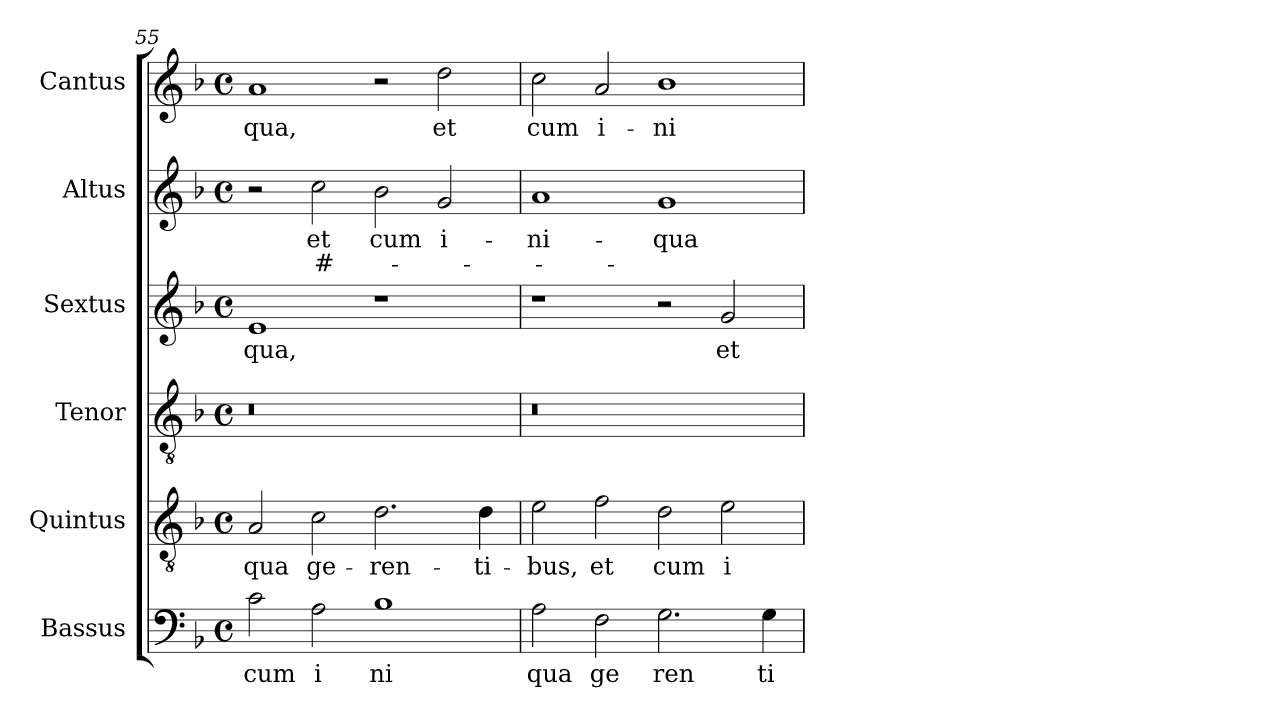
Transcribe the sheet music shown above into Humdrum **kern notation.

**kern	**text	**kern	**text	**kern	**kern	**text	**kern	**text	**text	**kern	**text
*part6	*part6	*part5	*part5	*part4	*part3	*part3	*part2	*part2	*part2	*part1	*part1
*staff6	*staff6	*staff5	*staff5	*staff4	*staff3	*staff3	*staff2	*staff2	*staff2	*staff1	*staff1
*I"Bassus	*	*I"Quintus	*	*I"Tenor	*I"Sextus	*	*I"Altus	*	*	*I"Cantus	*
*clefF4	*	*clefGv2	*	*clefGv2	*clefG2	*	*clefG2	*	*	*clefG2	*
*k[b-]	*	*k[b-]	*	*k[b-]	*k[b-]	*	*k[b-]	*	*	*k[b-]	*
*F:	*	*F:	*	*F:	*F:	*	*F:	*	*	*F:	*
*M4/4	*	*M4/4	*	*M4/4	*M4/4	*	*M4/4	*	*	*M4/4	*
*met(c)	*	*met(c)	*	*met(c)	*met(c)	*	*met(c)	*	*	*met(c)	*
=55	=55	=55	=55	=55	=55	=55	=55	=55	=55	=55	=55
!	!LO:LY:b:cj	!	!LO:LY:b:cj	!	!	!LO:LY:b:cj	!	!	!	!	!LO:LY:b:cj
2c\	cum	2A/	-qua	0r	1e	-qua,	2r	.	.	1a	-qua,
!	!LO:LY:b:cj	!	!LO:LY:b:cj	!	!	!	!	!LO:LY:b:cj	!LO:LY:b:rj	!	!
2A\	i	2c\	ge-	.	.	.	2cc\	et	#-	.	.
!	!LO:LY:b:cj	!	!LO:LY:b:cj	!	!	!	!	!LO:LY:b:cj	!	!	!
1B-	ni	2.d\	-ren-	.	1r	.	2b-\	-cum	.	2r	.
!	!	!	!	!	!	!	!	!LO:LY:b:cj	!	!	!LO:LY:b:cj
.	.	.	.	.	.	.	2g/	i-	.	2dd\	et
!	!	!	!LO:LY:b:cj	!	!	!	!	!	!	!	!
.	.	4d\	-ti-	.	.	.	.	.	.	.	.
=56	=56	=56	=56	=56	=56	=56	=56	=56	=56	=56	=56
!	!LO:LY:b:cj	!	!LO:LY:b:cj	!	!	!	!	!LO:LY:b:cj	!	!	!LO:LY:b:cj
2A\	qua	2e\	-bus,	0r	1r	.	1a	-ni-	.	2cc\	cum
!	!LO:LY:b:cj	!	!LO:LY:b:cj	!	!	!	!	!	!	!	!LO:LY:b:cj
2F\	ge	2f\	et	.	.	.	.	.	.	2a/	i-
!	!LO:LY:b:cj	!	!LO:LY:b:cj	!	!	!	!	!LO:LY:b:cj	!	!	!LO:LY:b:cj
2.G\	ren	2d\	cum	.	2r	.	1g	-qua	.	1b-	-ni-
!	!	!	!LO:LY:b:cj	!	!	!LO:LY:b:cj	!	!	!	!	!
.	.	2e\	i-	.	2g/	et	.	.	.	.	.
!	!LO:LY:b:cj	!	!	!	!	!	!	!	!	!	!
4G\	ti	.	.	.	.	.	.	.	.	.	.
=	=	=	=	=	=	=	=	=	=	=	=
*-	*-	*-	*-	*-	*-	*-	*-	*-	*-	*-	*-
